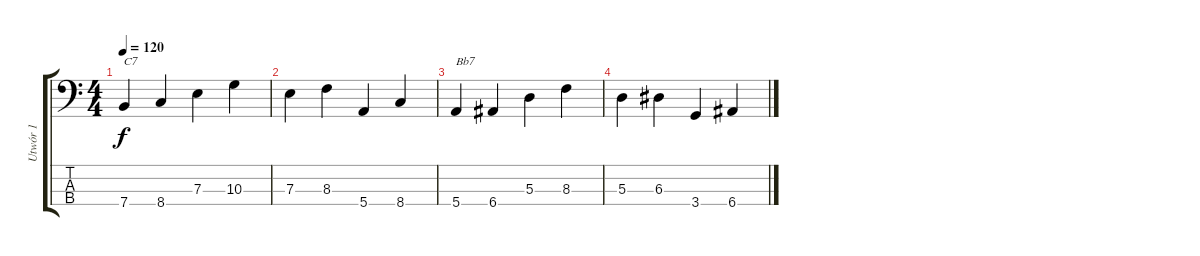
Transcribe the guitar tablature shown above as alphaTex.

\track ("Utwór 1" "Utwór 1") {instrument acousticguitarnylon}
\staff {score tabs}
\tuning (G2 D2 A1 E1) {hide}
\ts (4 4)
\tempo 120
\clef f4
\ks c
7.4.4{txt "C7" dy f instrument acousticguitarnylon} 8.4.4 7.3.4 10.3.4 |
7.3.4 8.3.4 5.4.4 8.4.4 |
5.4.4{txt "Bb7"} 6.4.4 5.3.4 8.3.4 |
5.3.4 6.3.4 3.4.4 6.4.4
